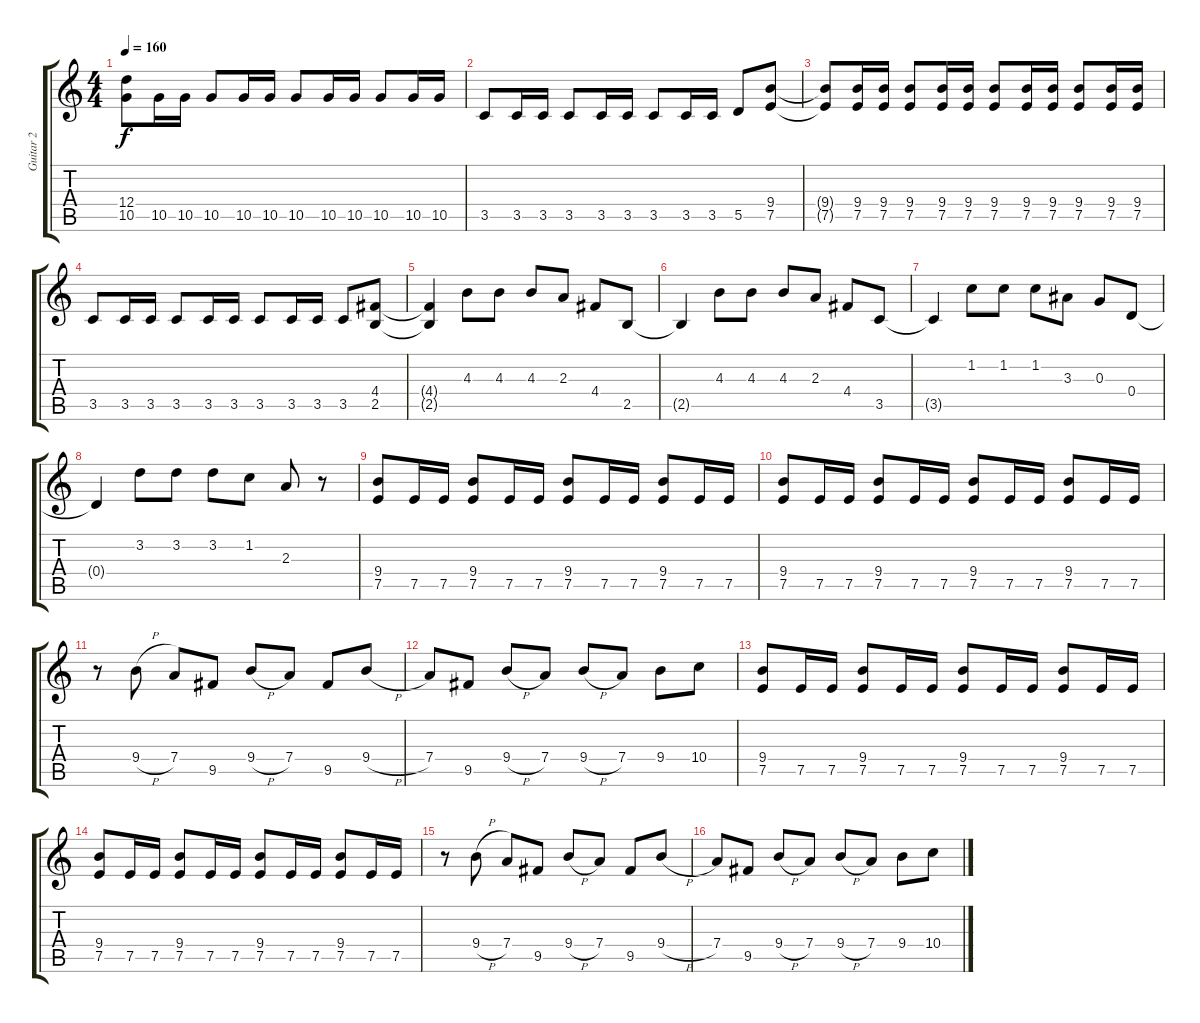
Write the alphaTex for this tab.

\track ("Guitar 2" "Guitar 2") {instrument distortionguitar}
\staff {score tabs}
\tuning (E4 B3 G3 D3 A2 E2) {hide}
\ts (4 4)
\tempo 160
\clef g2
\ks c
(12.4{t} 10.5{t}).8{dy f} 10.5.16 10.5.16 10.5.8 10.5.16 10.5.16 10.5.8 10.5.16 10.5.16 10.5.8 10.5.16 10.5.16 |
3.5.8 3.5.16 3.5.16 3.5.8 3.5.16 3.5.16 3.5.8 3.5.16 3.5.16 5.5.8 (9.4 7.5).8 |
(9.4{t} 7.5{t}).8 (9.4 7.5).16 (9.4 7.5).16 (9.4 7.5).8 (9.4 7.5).16 (9.4 7.5).16 (9.4 7.5).8 (9.4 7.5).16 (9.4 7.5).16 (9.4 7.5).8 (9.4 7.5).16 (9.4 7.5).16 |
3.5.8 3.5.16 3.5.16 3.5.8 3.5.16 3.5.16 3.5.8 3.5.16 3.5.16 3.5.8 (4.4 2.5).8 |
(4.4{t} 2.5{t}).4 4.3.8 4.3.8 4.3.8 2.3.8 4.4.8 2.5.8 |
2.5{t}.4 4.3.8 4.3.8 4.3.8 2.3.8 4.4.8 3.5.8 |
3.5{t}.4 1.2.8 1.2.8 1.2.8 3.3.8 0.3.8 0.4.8 |
0.4{t}.4 3.2.8 3.2.8 3.2.8 1.2.8 2.3.8 r.8 |
(9.4 7.5).8 7.5.16 7.5.16 (9.4 7.5).8 7.5.16 7.5.16 (9.4 7.5).8 7.5.16 7.5.16 (9.4 7.5).8 7.5.16 7.5.16 |
(9.4 7.5).8 7.5.16 7.5.16 (9.4 7.5).8 7.5.16 7.5.16 (9.4 7.5).8 7.5.16 7.5.16 (9.4 7.5).8 7.5.16 7.5.16 |
r.8 9.4{h}.8 7.4.8 9.5.8 9.4{h}.8 7.4.8 9.5.8 9.4{h}.8 |
7.4.8 9.5.8 9.4{h}.8 7.4.8 9.4{h}.8 7.4.8 9.4.8 10.4.8 |
(9.4 7.5).8 7.5.16 7.5.16 (9.4 7.5).8 7.5.16 7.5.16 (9.4 7.5).8 7.5.16 7.5.16 (9.4 7.5).8 7.5.16 7.5.16 |
(9.4 7.5).8 7.5.16 7.5.16 (9.4 7.5).8 7.5.16 7.5.16 (9.4 7.5).8 7.5.16 7.5.16 (9.4 7.5).8 7.5.16 7.5.16 |
r.8 9.4{h}.8 7.4.8 9.5.8 9.4{h}.8 7.4.8 9.5.8 9.4{h}.8 |
7.4.8 9.5.8 9.4{h}.8 7.4.8 9.4{h}.8 7.4.8 9.4.8 10.4.8
